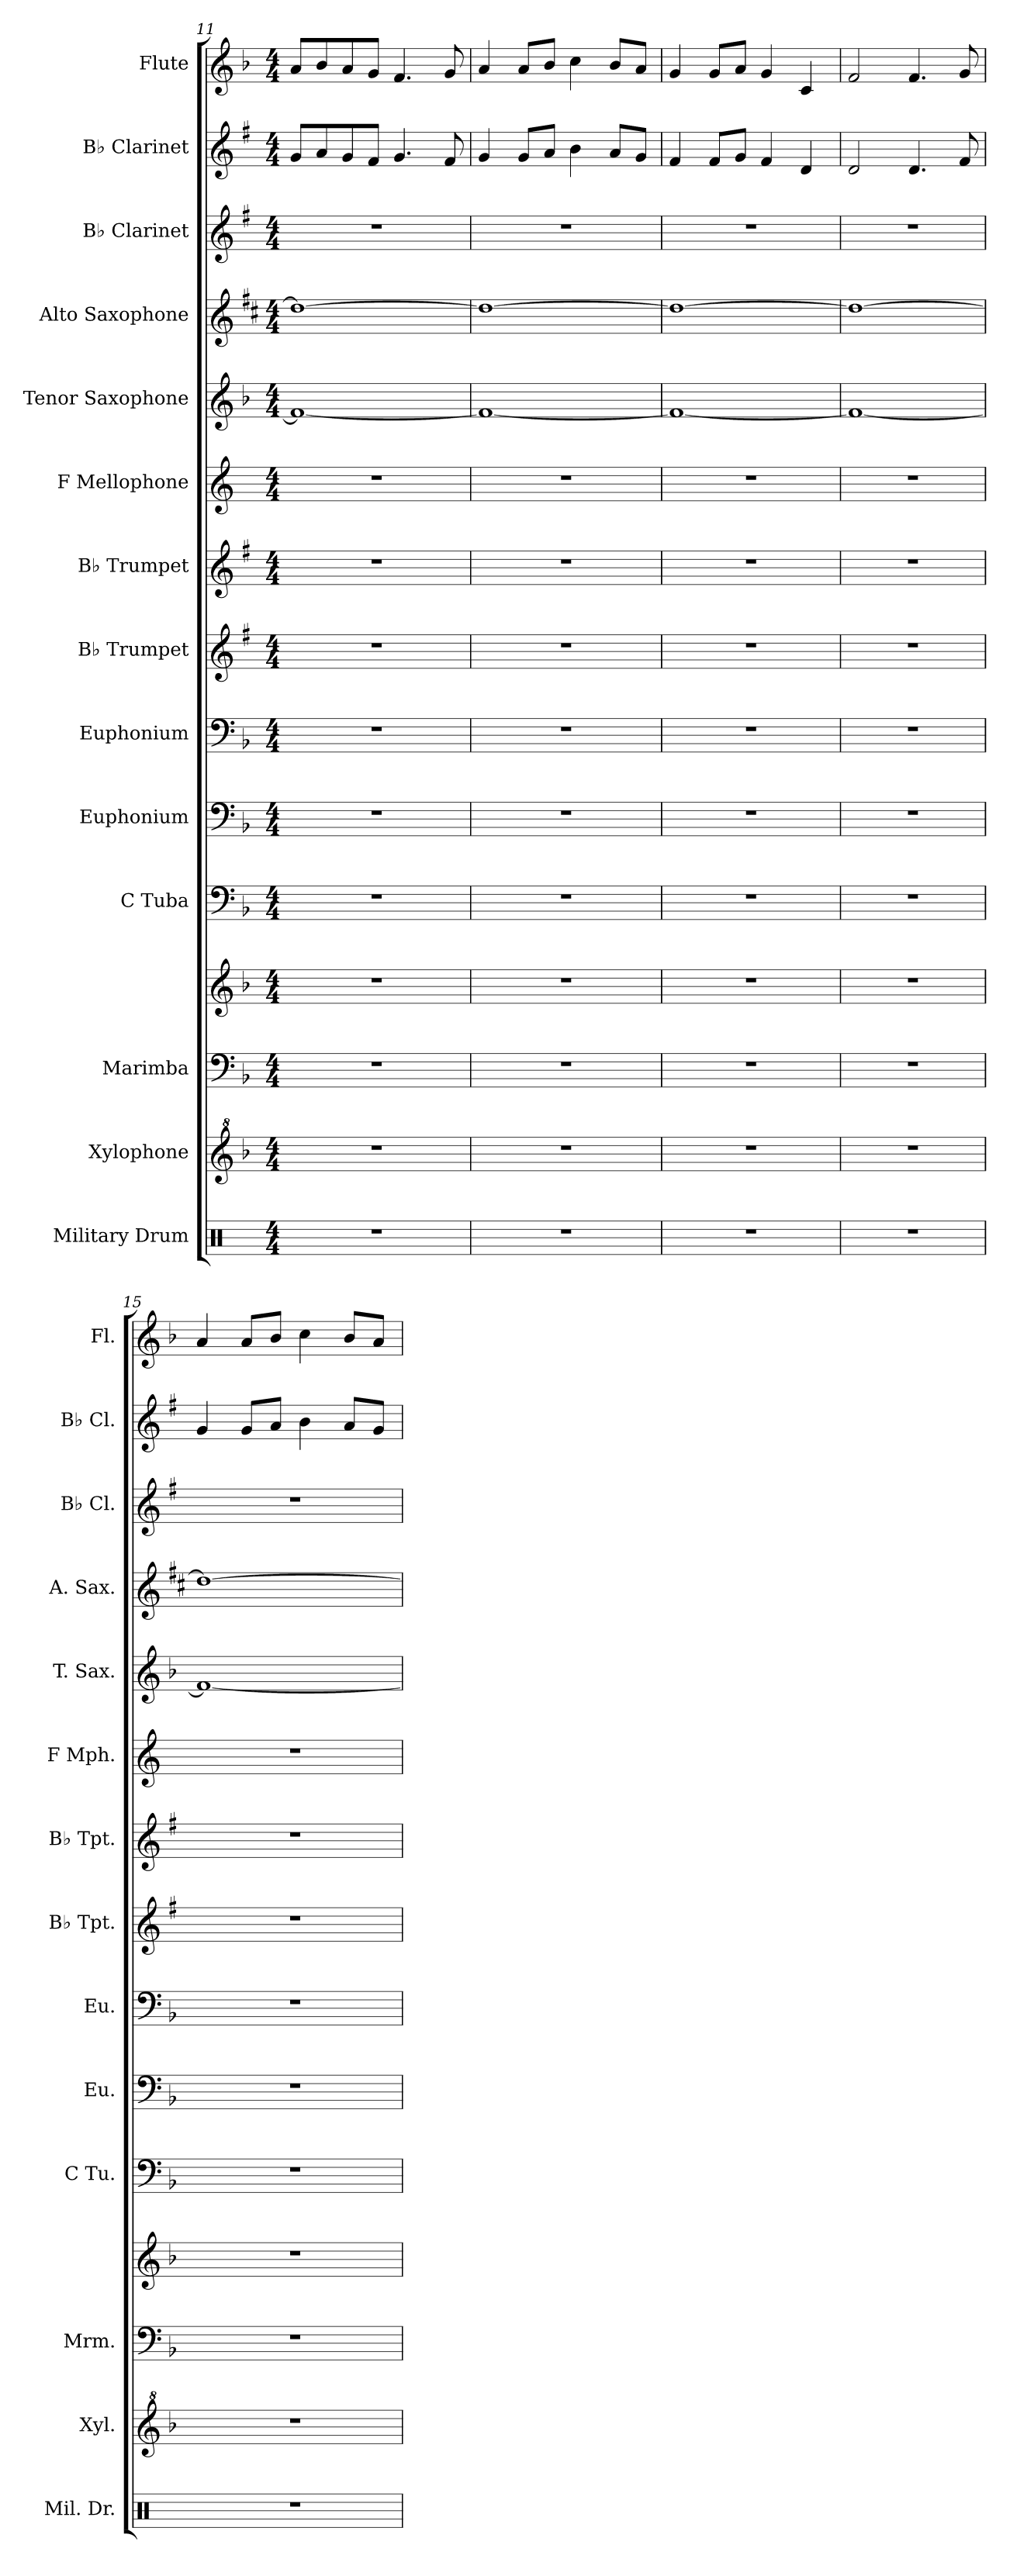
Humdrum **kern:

**kern	**kern	**kern	**kern	**kern	**kern	**kern	**kern	**kern	**kern	**kern	**kern	**kern	**kern	**kern
*part14	*part13	*part12	*part12	*part11	*part10	*part9	*part8	*part7	*part6	*part5	*part4	*part3	*part2	*part1
*staff15	*staff14	*staff13	*staff12	*staff11	*staff10	*staff9	*staff8	*staff7	*staff6	*staff5	*staff4	*staff3	*staff2	*staff1
*I"Military Drum	*I"Xylophone	*I"Marimba	*	*I"C Tuba	*I"Euphonium	*I"Euphonium	*I"B♭ Trumpet	*I"B♭ Trumpet	*I"F Mellophone	*I"Tenor Saxophone	*I"Alto Saxophone	*I"B♭ Clarinet	*I"B♭ Clarinet	*I"Flute
*I'Mil. Dr.	*I'Xyl.	*I'Mrm.	*	*I'C Tu.	*I'Eu.	*I'Eu.	*I'B♭ Tpt.	*I'B♭ Tpt.	*I'F Mph.	*I'T. Sax.	*I'A. Sax.	*I'B♭ Cl.	*I'B♭ Cl.	*I'Fl.
*clefX	*clefG^2	*clefF4	*clefG2	*clefF4	*clefF4	*clefF4	*clefG2	*clefG2	*clefG2	*clefG2	*clefG2	*clefG2	*clefG2	*clefG2
*	*	*	*	*	*	*	*ITrd1c2	*ITrd1c2	*ITrd4c7	*ITrd8c14	*ITrd5c9	*ITrd1c2	*ITrd1c2	*
*k[]	*k[b-]	*k[b-]	*k[b-]	*k[b-]	*k[b-]	*k[b-]	*k[b-]	*k[b-]	*k[b-]	*k[b-]	*k[b-]	*k[b-]	*k[b-]	*k[b-]
*C:	*F:	*F:	*F:	*F:	*F:	*F:	*F:	*F:	*F:	*F:	*F:	*F:	*F:	*F:
*M4/4	*M4/4	*M4/4	*M4/4	*M4/4	*M4/4	*M4/4	*M4/4	*M4/4	*M4/4	*M4/4	*M4/4	*M4/4	*M4/4	*M4/4
=11	=11	=11	=11	=11	=11	=11	=11	=11	=11	=11	=11	=11	=11	=11
1r	1r	1r	1r	1r	1r	1r	1r	1r	1r	1F_	1f_	1r	8f/L	8a/L
.	.	.	.	.	.	.	.	.	.	.	.	.	8g/	8b-/
.	.	.	.	.	.	.	.	.	.	.	.	.	8f/	8a/
.	.	.	.	.	.	.	.	.	.	.	.	.	8e/J	8g/J
.	.	.	.	.	.	.	.	.	.	.	.	.	4.f/	4.f/
.	.	.	.	.	.	.	.	.	.	.	.	.	8e/	8g/
!!LO:PB:g=z
=12	=12	=12	=12	=12	=12	=12	=12	=12	=12	=12	=12	=12	=12	=12
1r	1r	1r	1r	1r	1r	1r	1r	1r	1r	1F_	1f_	1r	4f/	4a/
.	.	.	.	.	.	.	.	.	.	.	.	.	8f/L	8a/L
.	.	.	.	.	.	.	.	.	.	.	.	.	8g/J	8b-/J
.	.	.	.	.	.	.	.	.	.	.	.	.	4a\	4cc\
.	.	.	.	.	.	.	.	.	.	.	.	.	8g/L	8b-/L
.	.	.	.	.	.	.	.	.	.	.	.	.	8f/J	8a/J
=13	=13	=13	=13	=13	=13	=13	=13	=13	=13	=13	=13	=13	=13	=13
1r	1r	1r	1r	1r	1r	1r	1r	1r	1r	1F_	1f_	1r	4e/	4g/
.	.	.	.	.	.	.	.	.	.	.	.	.	8e/L	8g/L
.	.	.	.	.	.	.	.	.	.	.	.	.	8f/J	8a/J
.	.	.	.	.	.	.	.	.	.	.	.	.	4e/	4g/
.	.	.	.	.	.	.	.	.	.	.	.	.	4c/	4c/
=14	=14	=14	=14	=14	=14	=14	=14	=14	=14	=14	=14	=14	=14	=14
1r	1r	1r	1r	1r	1r	1r	1r	1r	1r	1F_	1f_	1r	2c/	2f/
.	.	.	.	.	.	.	.	.	.	.	.	.	4.c/	4.f/
.	.	.	.	.	.	.	.	.	.	.	.	.	8e/	8g/
=15	=15	=15	=15	=15	=15	=15	=15	=15	=15	=15	=15	=15	=15	=15
1r	1r	1r	1r	1r	1r	1r	1r	1r	1r	1F_	1f_	1r	4f/	4a/
.	.	.	.	.	.	.	.	.	.	.	.	.	8f/L	8a/L
.	.	.	.	.	.	.	.	.	.	.	.	.	8g/J	8b-/J
.	.	.	.	.	.	.	.	.	.	.	.	.	4a\	4cc\
.	.	.	.	.	.	.	.	.	.	.	.	.	8g/L	8b-/L
.	.	.	.	.	.	.	.	.	.	.	.	.	8f/J	8a/J
=	=	=	=	=	=	=	=	=	=	=	=	=	=	=
*-	*-	*-	*-	*-	*-	*-	*-	*-	*-	*-	*-	*-	*-	*-
